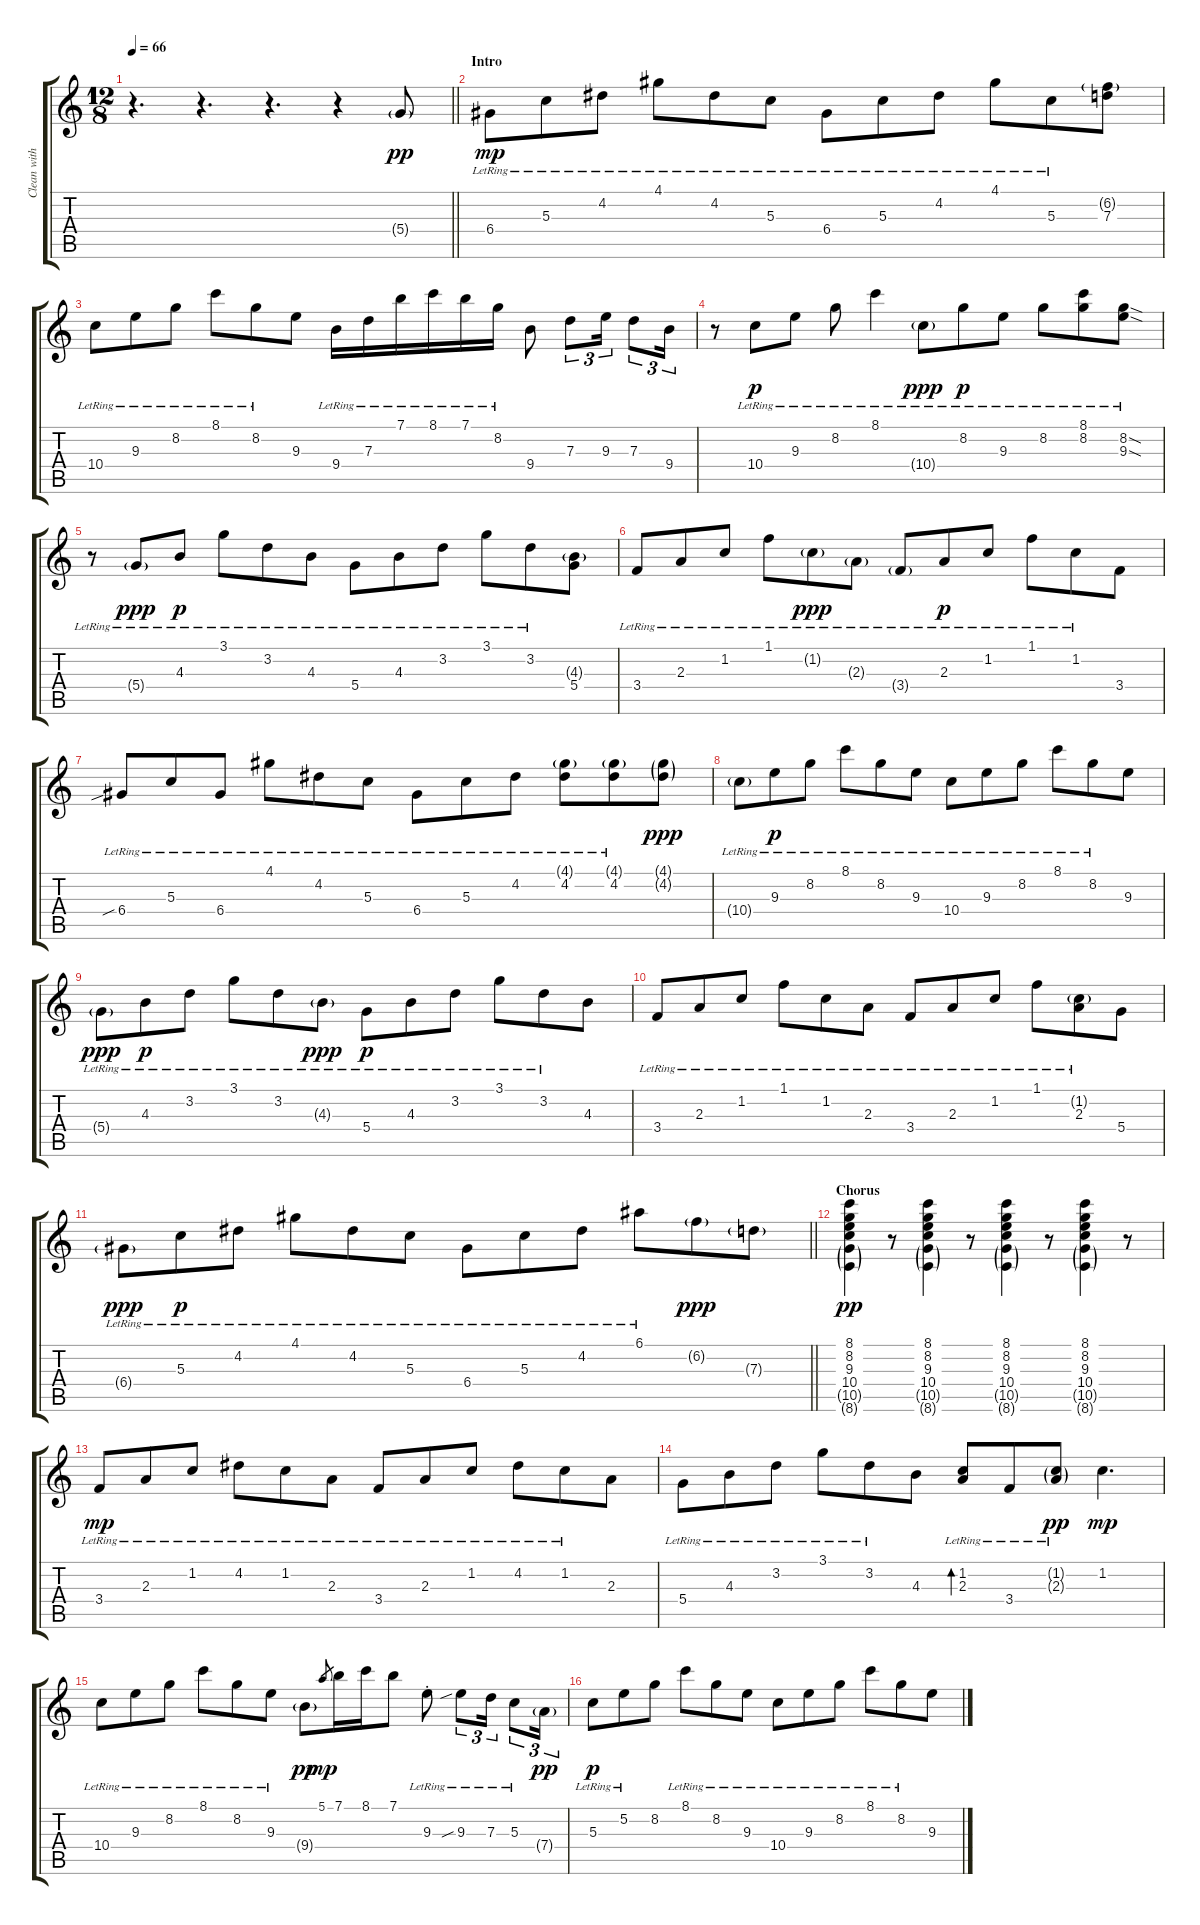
\track ("Clean with Tremolo and Echo" "Clean with") {instrument electricguitarjazz}
\staff {score tabs}
\tuning (E4 B3 G3 D3 A2 E2) {hide}
\ts (12 8)
\tempo 66
\clef g2
\barLineRight lightlight
\ks c
r.4{d dy pp instrument electricguitarjazz} r.4{d} r.4{d} r.4 5.4{g}.8 |
\section ("" "Intro")
6.4{lr}.8{dy mp} 5.3{lr}.8 4.2{lr}.8 4.1{lr}.8 4.2{lr}.8 5.3{lr}.8 6.4{lr}.8 5.3{lr}.8 4.2{lr}.8 4.1{lr}.8 5.3{lr}.8 (6.2{g} 7.3).8 |
10.4{lr}.8 9.3{lr}.8 8.2{lr}.8 8.1{lr}.8 8.2{lr}.8 9.3.8 9.4{lr}.16 7.3{lr}.16 7.1{lr}.16 8.1{lr}.16 7.1{lr}.16 8.2{lr}.16 9.4.8 7.3.8{tu (3 2)} 9.3.16{tu (3 2)} 7.3.8{tu (3 2)} 9.4.16{tu (3 2)} |
r.8 10.4{lr}.8{dy p} 9.3{lr}.8 8.2{lr}.8 8.1{lr}.4 10.4{g lr}.8{dy ppp} 8.2{lr}.8{dy p} 9.3{lr}.8 8.2{lr}.8 (8.1{lr} 8.2{lr}).8 (8.2{sod lr} 9.3{sod lr}).8 |
r.8 5.4{g lr}.8{dy ppp} 4.3{lr}.8{dy p} 3.1{lr}.8 3.2{lr}.8 4.3{lr}.8 5.4{lr}.8 4.3{lr}.8 3.2{lr}.8 3.1{lr}.8 3.2{lr}.8 (4.3{g} 5.4).8 |
3.4{lr}.8 2.3{lr}.8 1.2{lr}.8 1.1{lr}.8 1.2{g lr}.8{dy ppp} 2.3{g lr}.8 3.4{g lr}.8 2.3{lr}.8{dy p} 1.2{lr}.8 1.1{lr}.8 1.2{lr}.8 3.4.8 |
6.4{sib lr}.8 5.3{lr}.8 6.4{lr}.8 4.1{lr}.8 4.2{lr}.8 5.3{lr}.8 6.4{lr}.8 5.3{lr}.8 4.2{lr}.8 (4.1{g lr} 4.2{lr}).8 (4.1{g lr} 4.2{lr}).8 (4.1{g} 4.2{g}).8{dy ppp} |
10.4{g lr}.8 9.3{lr}.8{dy p} 8.2{lr}.8 8.1{lr}.8 8.2{lr}.8 9.3{lr}.8 10.4{lr}.8 9.3{lr}.8 8.2{lr}.8 8.1{lr}.8 8.2{lr}.8 9.3.8 |
5.4{g lr}.8{dy ppp} 4.3{lr}.8{dy p} 3.2{lr}.8 3.1{lr}.8 3.2{lr}.8 4.3{g lr}.8{dy ppp} 5.4{lr}.8{dy p} 4.3{lr}.8 3.2{lr}.8 3.1{lr}.8 3.2{lr}.8 4.3.8 |
3.4{lr}.8 2.3{lr}.8 1.2{lr}.8 1.1{lr}.8 1.2{lr}.8 2.3{lr}.8 3.4{lr}.8 2.3{lr}.8 1.2{lr}.8 1.1{lr}.8 (1.2{g lr} 2.3{lr}).8 5.4.8 |
\barLineRight lightlight
6.4{g lr}.8{dy ppp} 5.3{lr}.8{dy p} 4.2{lr}.8 4.1{lr}.8 4.2{lr}.8 5.3{lr}.8 6.4{lr}.8 5.3{lr}.8 4.2{lr}.8 6.1{lr}.8 6.2{g}.8{dy ppp} 7.3{g}.8 |
\section ("" "Chorus")
(8.1 8.2 9.3 10.4 10.5{g} 8.6{g}).4{dy pp} r.8 (8.1 8.2 9.3 10.4 10.5{g} 8.6{g}).4 r.8 (8.1 8.2 9.3 10.4 10.5{g} 8.6{g}).4 r.8 (8.1 8.2 9.3 10.4 10.5{g} 8.6{g}).4 r.8 |
3.4{lr}.8{dy mp} 2.3{lr}.8 1.2{lr}.8 4.2{lr}.8 1.2{lr}.8 2.3{lr}.8 3.4{lr}.8 2.3{lr}.8 1.2{lr}.8 4.2{lr}.8 1.2{lr}.8 2.3.8 |
5.4{lr}.8 4.3{lr}.8 3.2{lr}.8 3.1{lr}.8 3.2{lr}.8 4.3.8 (1.2{lr} 2.3{lr}).8{bd 30} 3.4{lr}.8 (1.2{g lr} 2.3{g lr}).8{dy pp} 1.2.4{d dy mp} |
10.4{lr}.8 9.3{lr}.8 8.2{lr}.8 8.1{lr}.8 8.2{lr}.8 9.3{lr}.8 9.4{g}.8{dy pp} 5.1.8{gr dy mp} 7.1.16 8.1.16 7.1.8 9.3{st lr}.8 9.3{sib lr}.8{tu (3 2)} 7.3{lr}.16{tu (3 2)} 5.3{lr}.8{tu (3 2)} 7.4{g}.16{tu (3 2) dy pp} |
5.3{lr}.8{dy p} 5.2{lr}.8 8.2.8 8.1{lr}.8 8.2{lr}.8 9.3{lr}.8 10.4{lr}.8 9.3{lr}.8 8.2{lr}.8 8.1{lr}.8 8.2{lr}.8 9.3.8
